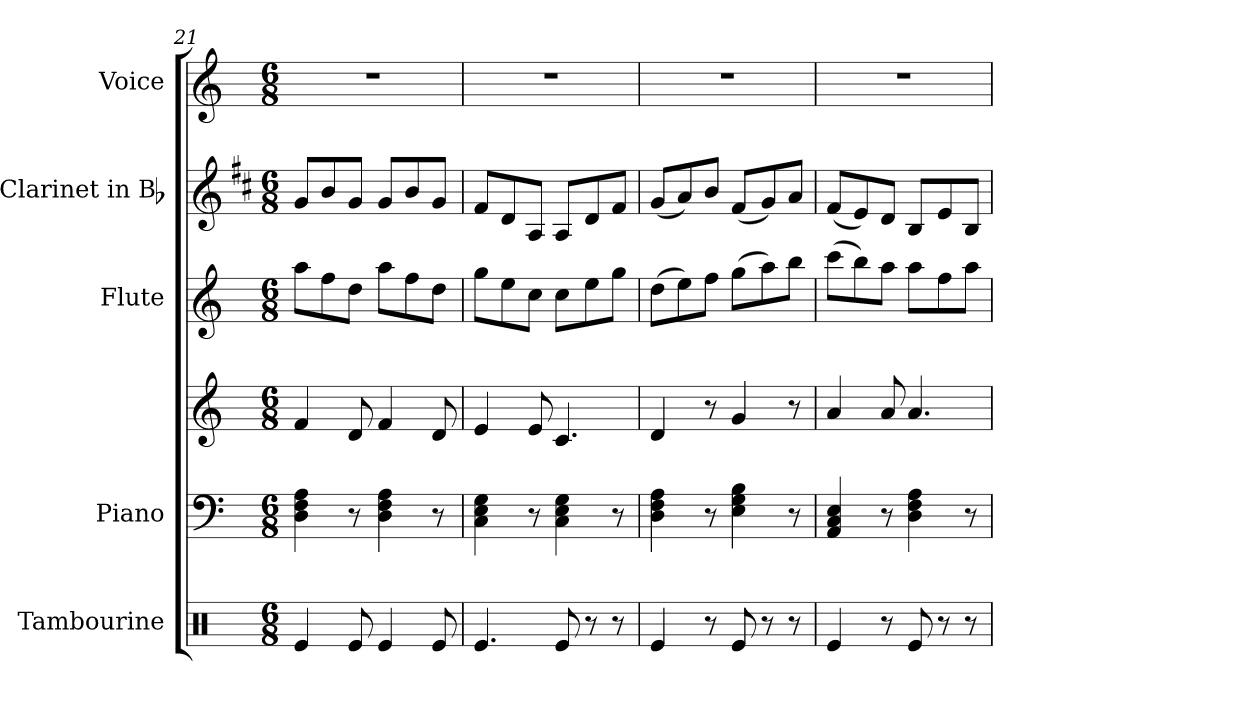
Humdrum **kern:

**kern	**kern	**kern	**kern	**kern	**kern
*part5	*part4	*part4	*part3	*part2	*part1
*staff6	*staff5	*staff4	*staff3	*staff2	*staff1
*I"Tambourine	*I"Piano	*	*I"Flute	*I"Clarinet in Bb	*I"Voice
*I'Tamb.	*I'Pno.	*	*I'Fl.	*I'Cl.	*I'Voice
!!LO:PB:g=z
*clefX	*clefF4	*clefG2	*clefG2	*clefG2	*clefG2
*	*	*	*	*ITrd1c2	*
*k[]	*k[]	*k[]	*k[]	*k[]	*k[]
*C:	*C:	*C:	*C:	*C:	*C:
*M6/8	*M6/8	*M6/8	*M6/8	*M6/8	*M6/8
=21	=21	=21	=21	=21	=21
!	!	!	!	!	!LO:N:vis=1
4Rei/	4Di\ 4Fi 4Ai	4fi/	8aai\L	8fi/L	2.r
.	.	.	8ffi\	8ai/	.
8Rei/	8r	8di/	8ddi\J	8fi/J	.
4Rei/	4Di\ 4Fi 4Ai	4fi/	8aai\L	8fi/L	.
.	.	.	8ffi\	8ai/	.
8Rei/	8r	8di/	8ddi\J	8fi/J	.
=22	=22	=22	=22	=22	=22
!	!	!	!	!	!LO:N:vis=1
4.Rei/	4Ci\ 4Ei 4Gi	4ei/	8ggi\L	8ei/L	2.r
.	.	.	8eei\	8ci/	.
.	8r	8ei/	8cci\J	8Gi/J	.
8Rei/	4Ci\ 4Ei 4Gi	4.ci/	8cci\L	8Gi/L	.
8r	.	.	8eei\	8ci/	.
8r	8r	.	8ggi\J	8ei/J	.
=23	=23	=23	=23	=23	=23
!	!	!	!	!	!LO:N:vis=1
4Rei/	4Di\ 4Fi 4Ai	4di/	(8ddi\L	(8fi/L	2.r
.	.	.	8eei\)	8gi/)	.
8r	8r	8r	8ffi\J	8ai/J	.
8Rei/	4Ei\ 4Gi 4Bi	4gi/	(8ggi\L	(8ei/L	.
8r	.	.	8aai\)	8fi/)	.
8r	8r	8r	8bbi\J	8gi/J	.
=24	=24	=24	=24	=24	=24
!	!	!	!	!	!LO:N:vis=1
4Rei/	4AAi/ 4Ci 4Ei	4ai/	(8ccci\L	(8ei/L	2.r
.	.	.	8bbi\)	8di/)	.
8r	8r	8ai/	8aai\J	8ci/J	.
8Rei/	4Di\ 4Fi 4Ai	4.ai/	8aai\L	8Ai/L	.
8r	.	.	8ffi\	8di/	.
8r	8r	.	8aai\J	8Ai/J	.
=	=	=	=	=	=
*-	*-	*-	*-	*-	*-
